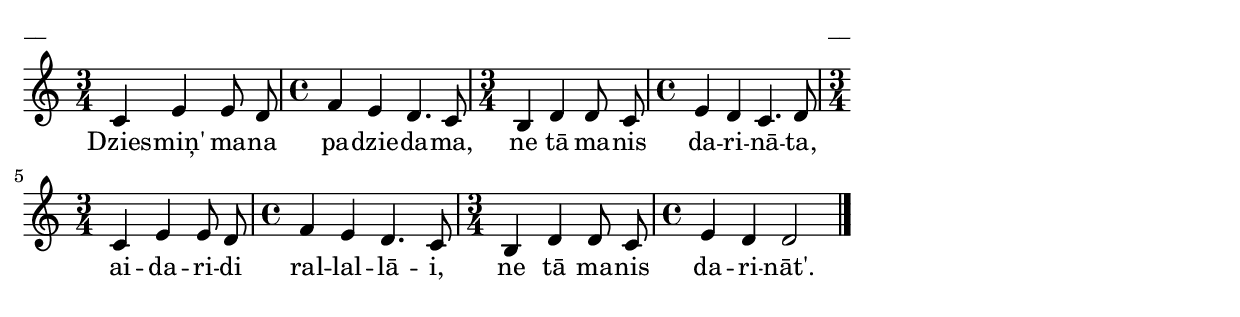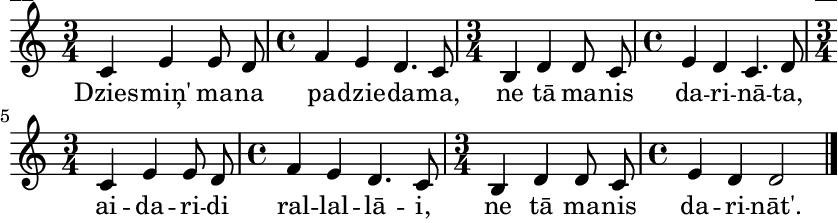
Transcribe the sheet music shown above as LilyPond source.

\version "2.13.18"
#(ly:set-option 'crop #t)

%\header {
%    title = "Dziesmiņ' mana padziedama"
%}
\paper {
line-width = 14\cm
left-margin = 0.4\cm
between-system-padding = 0.1\cm
between-system-space = 0.1\cm
}
\layout {
indent = #0
ragged-last = ##f
}


voiceA = \relative c' {
\clef "treble"
\key c \major
\time 3/4
c4 e e8 d |
\time 4/4
f4 e d4. c8 |
\time 3/4
b4 d d8 c |
\time 4/4
e4 d c4. d8 |
\time 3/4
c4 e e8 d |
\time 4/4
f4 e d4. c8 |
\time 3/4
b4 d d8 c |
\time 4/4
e4 d d2 |

\bar "|."
} 


lyricA = \lyricmode {
Dzies -- miņ' ma -- na pa -- dzie -- da -- ma, ne tā ma -- nis da -- ri -- nā -- ta,
ai -- da -- ri -- di ral -- lal -- lā -- i, ne tā ma -- nis da -- ri -- nāt'. 
} 


fullScore = <<
\new Staff {
<<
\new Voice = "voiceA" { \oneVoice \autoBeamOff \voiceA }
\new Lyrics \lyricsto "voiceA" \lyricA
>>
}
>>

\score {
\fullScore
\header { piece = "__" opus = "__" }
}
\markup { \with-color #(x11-color 'white) \sans \smaller "__" }
\score {
\unfoldRepeats
\fullScore
\midi {
\context { \Staff \remove "Staff_performer" }
\context { \Voice \consists "Staff_performer" }
}
}



